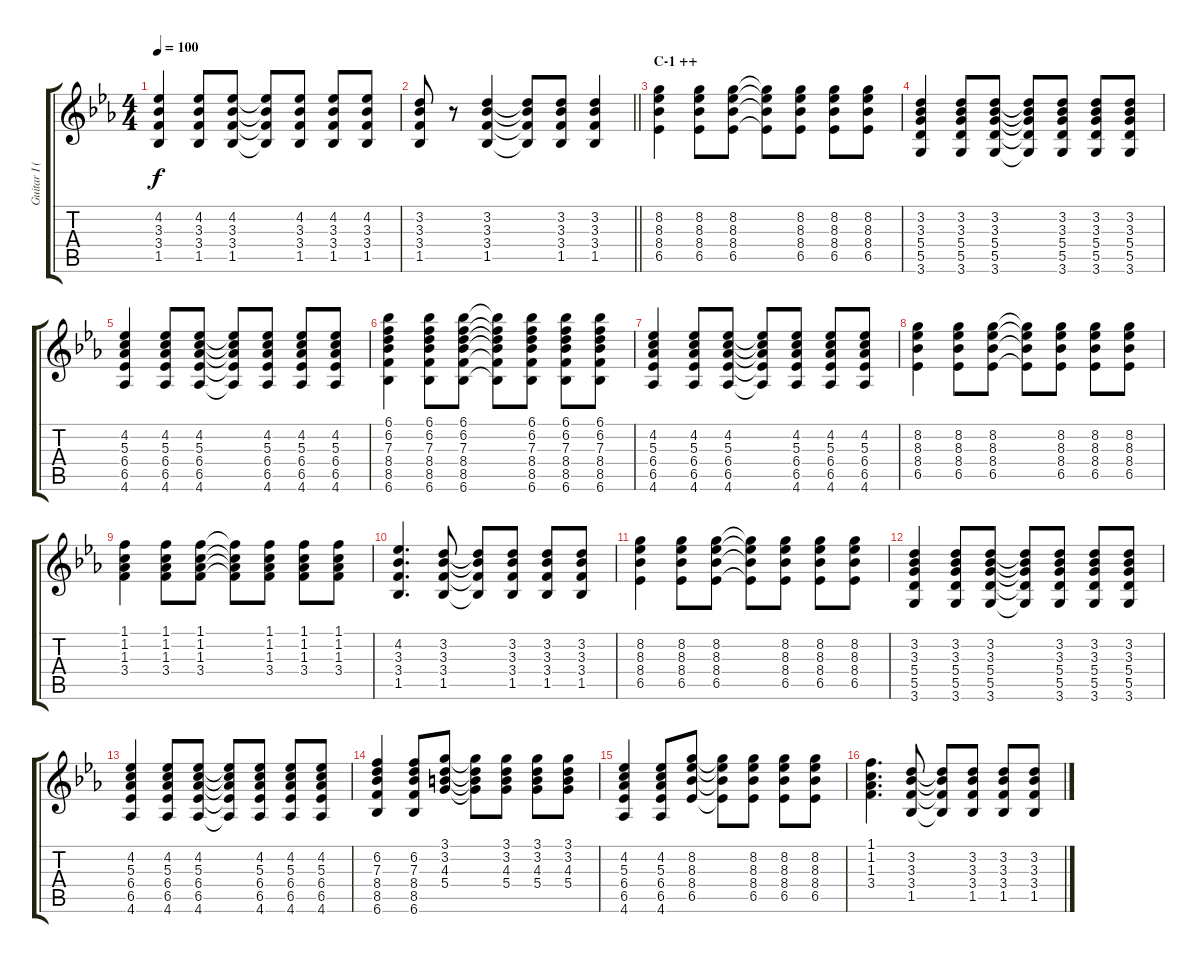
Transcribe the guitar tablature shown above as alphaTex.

\track ("Guitar I (Nakano Azusa)" "Guitar I (") {instrument overdrivenguitar}
\staff {score tabs}
\tuning (E4 B3 G3 D3 A2 E2) {hide}
\ts (4 4)
\tempo 100
\clef g2
\ks eb
(4.2 3.3 3.4 1.5).4{dy f} (4.2 3.3 3.4 1.5).8 (4.2 3.3 3.4 1.5).8 (4.2{t} 3.3{t} 3.4{t} 1.5{t}).8 (4.2 3.3 3.4 1.5).8 (4.2 3.3 3.4 1.5).8 (4.2 3.3 3.4 1.5).8 |
\barLineRight lightlight
(3.2 3.3 3.4 1.5).8 r.8 (3.2 3.3 3.4 1.5).4 (3.2{t} 3.3{t} 3.4{t} 1.5{t}).8 (3.2 3.3 3.4 1.5).8 (3.2 3.3 3.4 1.5).4 |
\section ("" "C-1 ++")
(8.2 8.3 8.4 6.5).4 (8.2 8.3 8.4 6.5).8 (8.2 8.3 8.4 6.5).8 (8.2{t} 8.3{t} 8.4{t} 6.5{t}).8 (8.2 8.3 8.4 6.5).8 (8.2 8.3 8.4 6.5).8 (8.2 8.3 8.4 6.5).8 |
(3.2 3.3 5.4 5.5 3.6).4 (3.2 3.3 5.4 5.5 3.6).8 (3.2 3.3 5.4 5.5 3.6).8 (3.2{t} 3.3{t} 5.4{t} 5.5{t} 3.6{t}).8 (3.2 3.3 5.4 5.5 3.6).8 (3.2 3.3 5.4 5.5 3.6).8 (3.2 3.3 5.4 5.5 3.6).8 |
(4.2 5.3 6.4 6.5 4.6).4 (4.2 5.3 6.4 6.5 4.6).8 (4.2 5.3 6.4 6.5 4.6).8 (4.2{t} 5.3{t} 6.4{t} 6.5{t} 4.6{t}).8 (4.2 5.3 6.4 6.5 4.6).8 (4.2 5.3 6.4 6.5 4.6).8 (4.2 5.3 6.4 6.5 4.6).8 |
(6.1 6.2 7.3 8.4 8.5 6.6).4 (6.1 6.2 7.3 8.4 8.5 6.6).8 (6.1 6.2 7.3 8.4 8.5 6.6).8 (6.1{t} 6.2{t} 7.3{t} 8.4{t} 8.5{t} 6.6{t}).8 (6.1 6.2 7.3 8.4 8.5 6.6).8 (6.1 6.2 7.3 8.4 8.5 6.6).8 (6.1 6.2 7.3 8.4 8.5 6.6).8 |
(4.2 5.3 6.4 6.5 4.6).4 (4.2 5.3 6.4 6.5 4.6).8 (4.2 5.3 6.4 6.5 4.6).8 (4.2{t} 5.3{t} 6.4{t} 6.5{t} 4.6{t}).8 (4.2 5.3 6.4 6.5 4.6).8 (4.2 5.3 6.4 6.5 4.6).8 (4.2 5.3 6.4 6.5 4.6).8 |
(8.2 8.3 8.4 6.5).4 (8.2 8.3 8.4 6.5).8 (8.2 8.3 8.4 6.5).8 (8.2{t} 8.3{t} 8.4{t} 6.5{t}).8 (8.2 8.3 8.4 6.5).8 (8.2 8.3 8.4 6.5).8 (8.2 8.3 8.4 6.5).8 |
(1.1 1.2 1.3 3.4).4 (1.1 1.2 1.3 3.4).8 (1.1 1.2 1.3 3.4).8 (1.1{t} 1.2{t} 1.3{t} 3.4{t}).8 (1.1 1.2 1.3 3.4).8 (1.1 1.2 1.3 3.4).8 (1.1 1.2 1.3 3.4).8 |
(4.2 3.3 3.4 1.5).4{d} (3.2 3.3 3.4 1.5).8 (3.2{t} 3.3{t} 3.4{t} 1.5{t}).8 (3.2 3.3 3.4 1.5).8 (3.2 3.3 3.4 1.5).8 (3.2 3.3 3.4 1.5).8 |
(8.2 8.3 8.4 6.5).4 (8.2 8.3 8.4 6.5).8 (8.2 8.3 8.4 6.5).8 (8.2{t} 8.3{t} 8.4{t} 6.5{t}).8 (8.2 8.3 8.4 6.5).8 (8.2 8.3 8.4 6.5).8 (8.2 8.3 8.4 6.5).8 |
(3.2 3.3 5.4 5.5 3.6).4 (3.2 3.3 5.4 5.5 3.6).8 (3.2 3.3 5.4 5.5 3.6).8 (3.2{t} 3.3{t} 5.4{t} 5.5{t} 3.6{t}).8 (3.2 3.3 5.4 5.5 3.6).8 (3.2 3.3 5.4 5.5 3.6).8 (3.2 3.3 5.4 5.5 3.6).8 |
(4.2 5.3 6.4 6.5 4.6).4 (4.2 5.3 6.4 6.5 4.6).8 (4.2 5.3 6.4 6.5 4.6).8 (4.2{t} 5.3{t} 6.4{t} 6.5{t} 4.6{t}).8 (4.2 5.3 6.4 6.5 4.6).8 (4.2 5.3 6.4 6.5 4.6).8 (4.2 5.3 6.4 6.5 4.6).8 |
(6.2 7.3 8.4 8.5 6.6).4 (6.2 7.3 8.4 8.5 6.6).8 (3.1 3.2 4.3 5.4).8 (3.1{t} 3.2{t} 4.3{t} 5.4{t}).8 (3.1 3.2 4.3 5.4).8 (3.1 3.2 4.3 5.4).8 (3.1 3.2 4.3 5.4).8 |
(4.2 5.3 6.4 6.5 4.6).4 (4.2 5.3 6.4 6.5 4.6).8 (8.2 8.3 8.4 6.5).8 (8.2{t} 8.3{t} 8.4{t} 6.5{t}).8 (8.2 8.3 8.4 6.5).8 (8.2 8.3 8.4 6.5).8 (8.2 8.3 8.4 6.5).8 |
(1.1 1.2 1.3 3.4).4{d} (3.2 3.3 3.4 1.5).8 (3.2{t} 3.3{t} 3.4{t} 1.5{t}).8 (3.2 3.3 3.4 1.5).8 (3.2 3.3 3.4 1.5).8 (3.2 3.3 3.4 1.5).8
